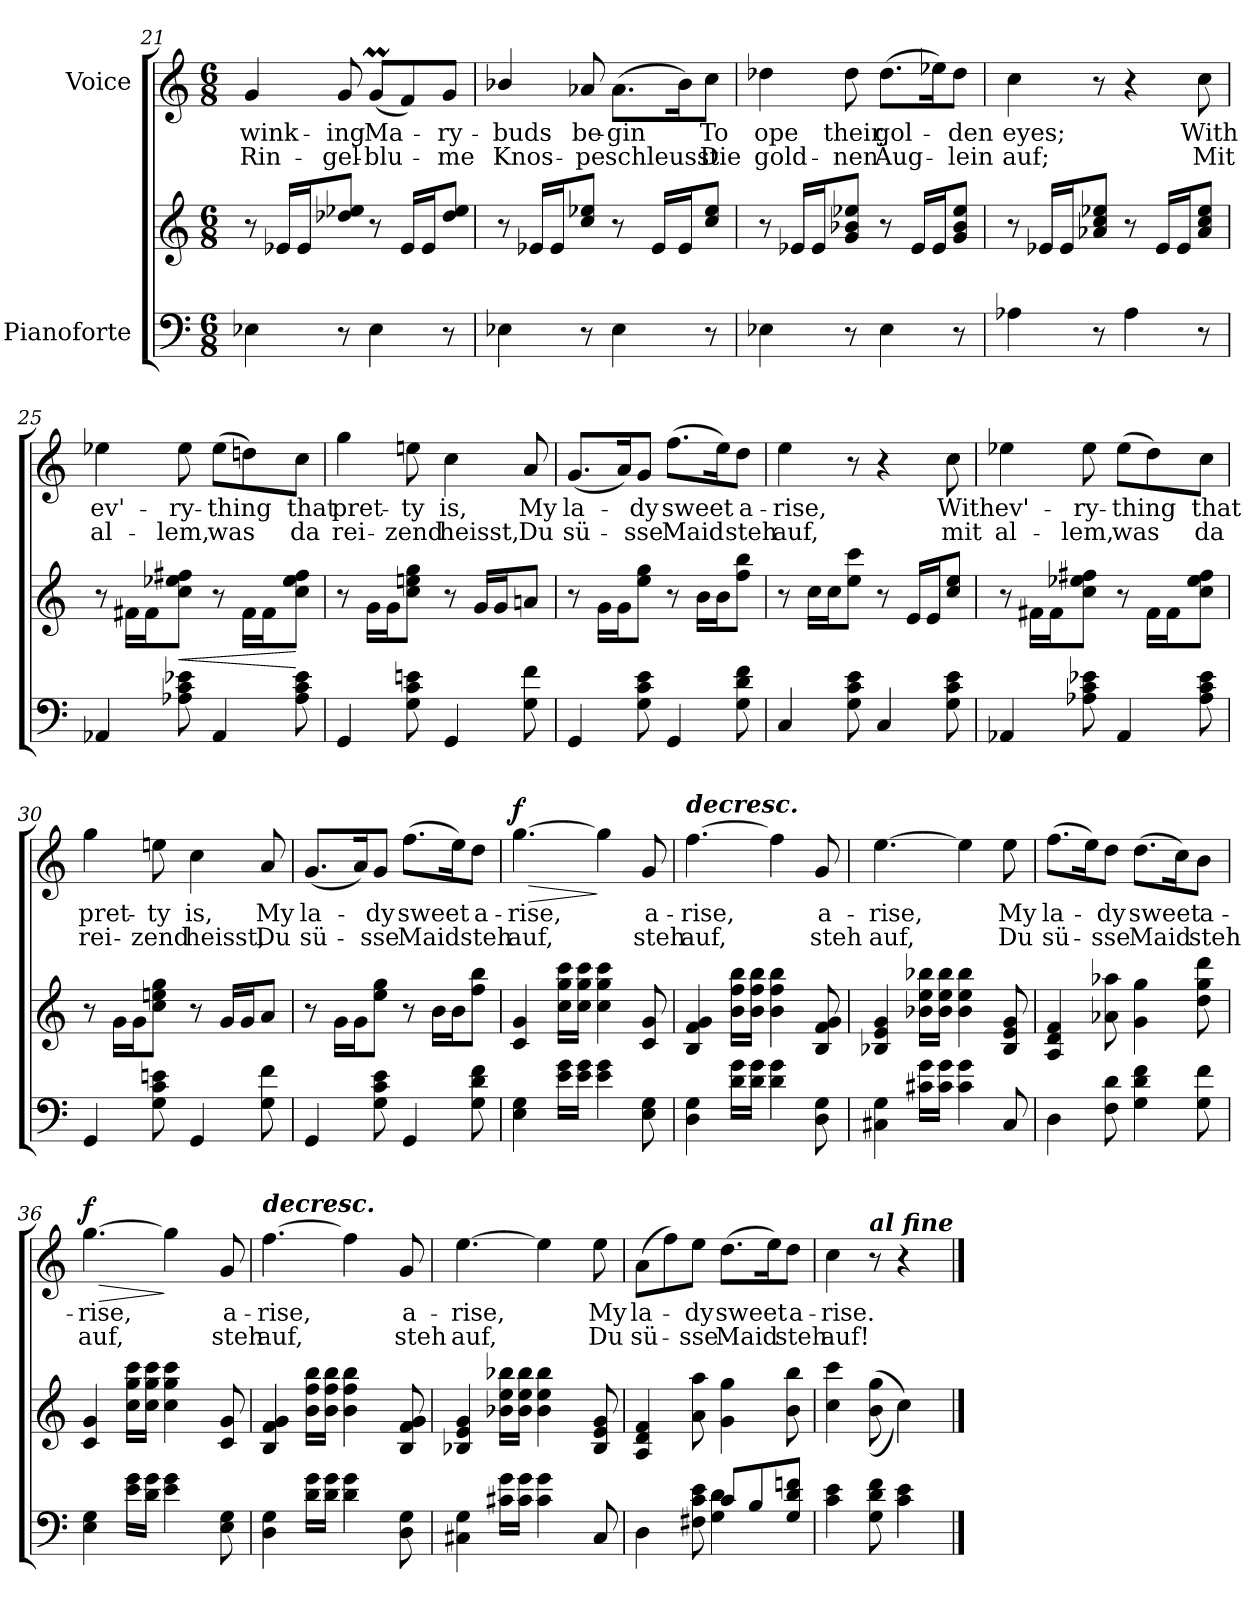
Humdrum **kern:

**kern	**kern	**dynam	**kern	**text	**text	**dynam
*part2	*part2	*part2	*part1	*part1	*part1	*part1
*staff3	*staff2	*staff2/3	*staff1	*staff1	*staff1	*staff1
*I"Pianoforte	*	*	*I"Voice	*	*	*
*clefF4	*clefG2	*	*clefG2	*	*	*
*k[]	*k[]	*	*k[]	*	*	*
*M6/8	*M6/8	*	*M6/8	*	*	*
=21	=21	=21	=21	=21	=21	=21
!	!	!	!	!LO:LY:b	!LO:LY:b	!
4E-X\	8r	.	4g/	wink-	-Rin-	.
.	16e-X/LL	.	.	.	.	.
.	16e-/J	.	.	.	.	.
!	!	!	!	!LO:LY:b	!LO:LY:b	!
8r	8dd-X/ 8ee-X/J	.	8g/	-ing	gel-	.
!	!	!	!	!LO:LY:b	!LO:LY:b	!
4E-\	8r	.	(<8gM/L	-Ma-	blu-	.
.	16e-/LL	.	8f/)	.	.	.
.	16e-/J	.	.	.	.	.
!	!	!	!	!LO:LY:b	!LO:LY:b	!
8r	8dd-/ 8ee-/J	.	8g/J	ry-	-me	.
!!LO:LB:g=z
=22	=22	=22	=22	=22	=22	=22
!	!	!	!	!LO:LY:b	!LO:LY:b	!
4E-X\	8r	.	4b-X/	buds	Knos-	.
.	16e-X/LL	.	.	.	.	.
.	16e-/J	.	.	.	.	.
!	!	!	!	!LO:LY:b	!LO:LY:b	!
8r	8cc/ 8ee-X/J	.	8a-X/	-be-	-pe	.
!	!	!	!	!LO:LY:b	!LO:LY:b	!
4E-\	8r	.	(<8.a-\L	gin	schleusst	.
.	16e-/LL	.	.	.	.	.
.	16e-/J	.	16b-\K)	.	.	.
!	!	!	!	!LO:LY:b	!LO:LY:b	!
8r	8cc/ 8ee-/J	.	8cc\J	To	Die	.
=23	=23	=23	=23	=23	=23	=23
!	!	!	!	!LO:LY:b	!LO:LY:b	!
4E-X\	8r	.	4dd-X\	ope	gold-	.
.	16e-X/LL	.	.	.	.	.
.	16e-/J	.	.	.	.	.
!	!	!	!	!LO:LY:b	!LO:LY:b	!
8r	8g/ 8b-X/ 8ee-X/J	.	8dd-\	-their	nen	.
!	!	!	!	!LO:LY:b	!LO:LY:b	!
4E-\	8r	.	(>8.dd-\L	gol-	Äug-	.
.	16e-/LL	.	.	.	.	.
.	16e-/J	.	16ee-X\K)	.	.	.
!	!	!	!	!LO:LY:b	!LO:LY:b	!
8r	8g/ 8b-/ 8ee-/J	.	8dd-\J	den	lein	.
=24	=24	=24	=24	=24	=24	=24
!	!	!	!	!LO:LY:b	!LO:LY:b	!
4A-X\	8r	.	4cc\	eyes;	auf;	.
.	16e-X/LL	.	.	.	.	.
.	16e-/J	.	.	.	.	.
8r	8a-X/ 8cc/ 8ee-X/J	.	8r	.	.	.
4A-\	8r	.	4r	.	.	.
.	16e-/LL	.	.	.	.	.
.	16e-/J	.	.	.	.	.
!	!	!	!	!LO:LY:b	!LO:LY:b	!
8r	8a-/ 8cc/ 8ee-/J	.	8cc\	With	Mit	.
=25	=25	=25	=25	=25	=25	=25
!	!	!	!	!LO:LY:b	!LO:LY:b	!
4AA-X/	8r	.	4ee-X\	ev'-	-al-	.
.	16f#X\LL	.	.	.	.	.
.	16f#\J	.	.	.	.	.
!	!	!LO:HP:b	!	!LO:LY:b	!LO:LY:b	!
8A-X\ 8c\ 8e-X\	8cc\ 8ee-X\ 8ff#X\J	<	8ee-\	-ry-	-lem,	.
!	!	!	!	!LO:LY:b	!LO:LY:b	!
4AA-/	8r	.	(>8ee-\L	thing	was	.
.	16f#\LL	.	8ddni\)	.	.	.
.	16f#\J	.	.	.	.	.
!	!	!	!	!LO:LY:b	!LO:LY:b	!
8A-\ 8c\ 8e-\	8cc\ 8ee-\ 8ff#\J	[	8cc\J	that	da	.
!!LO:LB:g=z
=26	=26	=26	=26	=26	=26	=26
!	!	!	!	!LO:LY:b	!LO:LY:b	!
4GG/	8r	.	4gg\	pret-	-rei-	.
.	16g\LL	.	.	.	.	.
.	16g\J	.	.	.	.	.
!	!	!	!	!LO:LY:b	!LO:LY:b	!
8G\ 8c\ 8en\	8cc\ 8een\ 8gg\J	.	8eeni\	-ty	zend	.
!	!	!	!	!LO:LY:b	!LO:LY:b	!
4GG/	8r	.	4cc\	is,	heisst,	.
.	16g/LL	.	.	.	.	.
.	16g/J	.	.	.	.	.
!	!	!	!	!LO:LY:b	!LO:LY:b	!
8G\ 8f\	8an/J	.	8a/	My	Du	.
=27	=27	=27	=27	=27	=27	=27
!	!	!	!	!LO:LY:b	!LO:LY:b	!
4GG/	8r	.	(<8.g/L	la-	sü-	.
.	16g\LL	.	.	.	.	.
.	16g\J	.	16a/K)	.	.	.
!	!	!	!	!LO:LY:b	!LO:LY:b	!
8G\ 8c\ 8e\	8ee\ 8gg\J	.	8g/J	dy	sse	.
!	!	!	!	!LO:LY:b	!LO:LY:b	!
4GG/	8r	.	(>8.ff\L	sweet	Maid	.
.	16b\LL	.	.	.	.	.
.	16b\J	.	16ee\K)	.	.	.
!	!	!	!	!LO:LY:b	!LO:LY:b	!
8G\ 8d\ 8f\	8ff\ 8bb\J	.	8dd\J	a-	-steh	.
=28	=28	=28	=28	=28	=28	=28
!	!	!	!	!LO:LY:b	!LO:LY:b	!
4C/	8r	.	4ee\	rise,	auf,	.
.	16cc\LL	.	.	.	.	.
.	16cc\J	.	.	.	.	.
8G\ 8c\ 8e\	8ee\ 8ccc\J	.	8r	.	.	.
4C/	8r	.	4r	.	.	.
.	16e/LL	.	.	.	.	.
.	16e/J	.	.	.	.	.
!	!	!	!	!LO:LY:b	!LO:LY:b	!
8G\ 8c\ 8e\	8cc/ 8ee/J	.	8cc\	With	mit	.
=29	=29	=29	=29	=29	=29	=29
!	!	!	!	!LO:LY:b	!LO:LY:b	!
4AA-X/	8r	.	4ee-X\	ev'-	-al-	.
.	16f#X\LL	.	.	.	.	.
.	16f#\J	.	.	.	.	.
!	!	!	!	!LO:LY:b	!LO:LY:b	!
8A-X\ 8c\ 8e-X\	8cc\ 8ee-X\ 8ff#X\J	.	8ee-\	-ry-	-lem,	.
!	!	!	!	!LO:LY:b	!LO:LY:b	!
4AA-/	8r	.	(>8ee-\L	thing	was	.
.	16f#\LL	.	8dd\)	.	.	.
.	16f#\J	.	.	.	.	.
!	!	!	!	!LO:LY:b	!LO:LY:b	!
8A-\ 8c\ 8e-\	8cc\ 8ee-\ 8ff#\J	.	8cc\J	that	da	.
!!LO:PB:g=z
=30	=30	=30	=30	=30	=30	=30
!	!	!	!	!LO:LY:b	!LO:LY:b	!
4GG/	8r	.	4gg\	pret-	-rei-	.
.	16g\LL	.	.	.	.	.
.	16g\J	.	.	.	.	.
!	!	!	!	!LO:LY:b	!LO:LY:b	!
8G\ 8c\ 8en\	8cc\ 8een\ 8gg\J	.	8een\	-ty	zend	.
!	!	!	!	!LO:LY:b	!LO:LY:b	!
4GG/	8r	.	4cc\	is,	heisst,	.
.	16g/LL	.	.	.	.	.
.	16g/J	.	.	.	.	.
!	!	!	!	!LO:LY:b	!LO:LY:b	!
8G\ 8f\	8a/J	.	8a/	My	Du	.
=31	=31	=31	=31	=31	=31	=31
!	!	!	!	!LO:LY:b	!LO:LY:b	!
4GG/	8r	.	(<8.g/L	la-	sü-	.
.	16g\LL	.	.	.	.	.
.	16g\J	.	16a/K)	.	.	.
!	!	!	!	!LO:LY:b	!LO:LY:b	!
8G\ 8c\ 8e\	8ee\ 8gg\J	.	8g/J	dy	sse	.
!	!	!	!	!LO:LY:b	!LO:LY:b	!
4GG/	8r	.	(>8.ff\L	sweet	Maid	.
.	16b\LL	.	.	.	.	.
.	16b\J	.	16ee\K)	.	.	.
!	!	!	!	!LO:LY:b	!LO:LY:b	!
8G\ 8d\ 8f\	8ff\ 8bb\J	.	8dd\J	a-	steh	.
=32	=32	=32	=32	=32	=32	=32
!	!	!	!	!LO:LY:b	!LO:LY:b	!LO:HP:b
!	!	!	!	!	!	!LO:DY:n=1:b
4E\ 4G\	4c/ 4g/	.	[4.gg\	rise,	auf,	> f
16e\ 16g\LL	16cc\ 16gg\ 16ccc\LL	.	.	.	.	.
16e\ 16g\JJ	16cc\ 16gg\ 16ccc\JJ	.	.	.	.	.
4e\ 4g\	4cc\ 4gg\ 4ccc\	.	4gg\]	.	.	]
!	!	!	!	!LO:LY:b	!LO:LY:b	!
8E\ 8G\	8c/ 8g/	.	8g/	a-	-steh	.
=33	=33	=33	=33	=33	=33	=33
!	!	!	!LO:TX:a:Bi:t=decresc.	!	!	!
!	!	!	!	!LO:LY:b	!LO:LY:b	!
4D\ 4G\	4B/ 4f/ 4g/	.	[4.ff\	rise,	auf,	.
16d\ 16g\LL	16b\ 16ff\ 16bb\LL	.	.	.	.	.
16d\ 16g\JJ	16b\ 16ff\ 16bb\JJ	.	.	.	.	.
4d\ 4g\	4b\ 4ff\ 4bb\	.	4ff\]	.	.	.
!	!	!	!	!LO:LY:b	!LO:LY:b	!
8D\ 8G\	8B/ 8f/ 8g/	.	8g/	a-	-steh	.
=34	=34	=34	=34	=34	=34	=34
!	!	!	!	!LO:LY:b	!LO:LY:b	!
4C#X\ 4G\	4B-X/ 4e/ 4g/	.	[4.ee\	rise,	auf,	.
16c#X\ 16g\LL	16b-X\ 16ee\ 16bb-X\LL	.	.	.	.	.
16c#\ 16g\JJ	16b-\ 16ee\ 16bb-\JJ	.	.	.	.	.
4c#\ 4g\	4b-\ 4ee\ 4bb-\	.	4ee\]	.	.	.
!	!	!	!	!LO:LY:b	!LO:LY:b	!
8C#/	8B-/ 8e/ 8g/	.	8ee\	My	Du	.
!!LO:LB:g=z
=35	=35	=35	=35	=35	=35	=35
*^	*	*	*	*	*	*
!	!	!	!	!	!LO:LY:b	!LO:LY:b	!
4D\	2.ryy	4A/ 4d/ 4f/	.	(>8.ff\L	la-	sü-	.
.	.	.	.	16ee\K)	.	.	.
!	!	!	!	!	!LO:LY:b	!LO:LY:b	!
8F\ 8d\	.	8a-X\ 8aa-X\	.	8dd\J	dy	sse	.
!	!	!	!	!	!LO:LY:b	!LO:LY:b	!
4G\ 4d\ 4f\	.	4g\ 4gg\	.	(>8.dd\L	sweet	Maid	.
.	.	.	.	16cc\K)	.	.	.
!	!	!	!	!	!LO:LY:b	!LO:LY:b	!
8G\ 8f\	.	8dd\ 8gg\ 8ddd\	.	8b\J	a-	steh	.
=36	=36	=36	=36	=36	=36	=36	=36
!	!	!	!	!	!LO:LY:b	!LO:LY:b	!LO:HP:b
!	!	!	!	!	!	!	!LO:DY:n=1:b
4E\ 4G\	2ryy	4c/ 4g/	.	[4.gg\	rise,	auf,	> f
16e\ 16g\LL	.	16cc\ 16gg\ 16ccc\LL	.	.	.	.	.
16d\ 16g\JJ	.	16cc\ 16gg\ 16ccc\JJ	.	.	.	.	.
4e\ 4g\	.	4cc\ 4gg\ 4ccc\	.	4gg\]	.	.	]
.	4ryy	.	.	.	.	.	.
!	!	!	!	!	!LO:LY:b	!LO:LY:b	!
8E\ 8G\	.	8c/ 8g/	.	8g/	a-	-steh	.
=37	=37	=37	=37	=37	=37	=37	=37
!	!	!	!	!LO:TX:a:Bi:t=decresc.	!	!	!
!	!	!	!	!	!LO:LY:b	!LO:LY:b	!
4D\ 4G\	2ryy	4B/ 4f/ 4g/	.	[4.ff\	rise,	auf,	.
16d\ 16g\LL	.	16b\ 16ff\ 16bb\LL	.	.	.	.	.
16d\ 16g\JJ	.	16b\ 16ff\ 16bb\JJ	.	.	.	.	.
4d\ 4g\	.	4b\ 4ff\ 4bb\	.	4ff\]	.	.	.
.	4ryy	.	.	.	.	.	.
!	!	!	!	!	!LO:LY:b	!LO:LY:b	!
8D\ 8G\	.	8B/ 8f/ 8g/	.	8g/	a-	-steh	.
=38	=38	=38	=38	=38	=38	=38	=38
!	!	!	!	!	!LO:LY:b	!LO:LY:b	!
4C#X\ 4G\	2ryy	4B-X/ 4e/ 4g/	.	[4.ee\	rise,	auf,	.
16c#X\ 16g\LL	.	16b-X\ 16ee\ 16bb-X\LL	.	.	.	.	.
16c#\ 16g\JJ	.	16b-\ 16ee\ 16bb-\JJ	.	.	.	.	.
4c#\ 4g\	.	4b-\ 4ee\ 4bb-\	.	4ee\]	.	.	.
.	4ryy	.	.	.	.	.	.
!	!	!	!	!	!LO:LY:b	!LO:LY:b	!
8C#/	.	8B-/ 8e/ 8g/	.	8ee\	My	Du	.
=39	=39	=39	=39	=39	=39	=39	=39
!	!	!	!	!	!LO:LY:b	!LO:LY:b	!
4D\	4ryy	4A/ 4d/ 4f/	.	(>8a\L	la-	sü-	.
.	.	.	.	8ff\)	.	.	.
!	!	!	!	!	!LO:LY:b	!LO:LY:b	!
8F#X\ 8c\ 8e\	8ryy	8a\ 8aa\	.	8ee\J	dy	sse	.
!	!	!	!	!	!LO:LY:b	!LO:LY:b	!
8c/L	4G\ 4d\	4g\ 4gg\	.	(>8.dd\L	sweet	Maid	.
8B/	.	.	.	.	.	.	.
.	.	.	.	16ee\K)	.	.	.
!	!	!	!	!	!LO:LY:b	!LO:LY:b	!
8G/ 8d/ 8fni/J	8ryy	8b\ 8bb\	.	8dd\J	a-	-steh	.
=40	=40	=40	=40	=40	=40	=40	=40
!	!	!	!	!	!LO:LY:b	!LO:LY:b	!
4c\ 4e\	2ryy	4cc\ 4ccc\	.	4cc\	rise.	auf!	.
8G\ 8d\ 8f\	.	(>(>8b\ 8gg\	.	8r	.	.	.
4c\ 4e\	.	4cc\))	.	4r	.	.	.
.	8ryy	.	.	.	.	.	.
!	!	!	!	!LO:TX:a:Bi:t=al fine	!	!	!
*v	*v	*	*	*	*	*	*
==	==	==	==	==	==	==
*-	*-	*-	*-	*-	*-	*-
